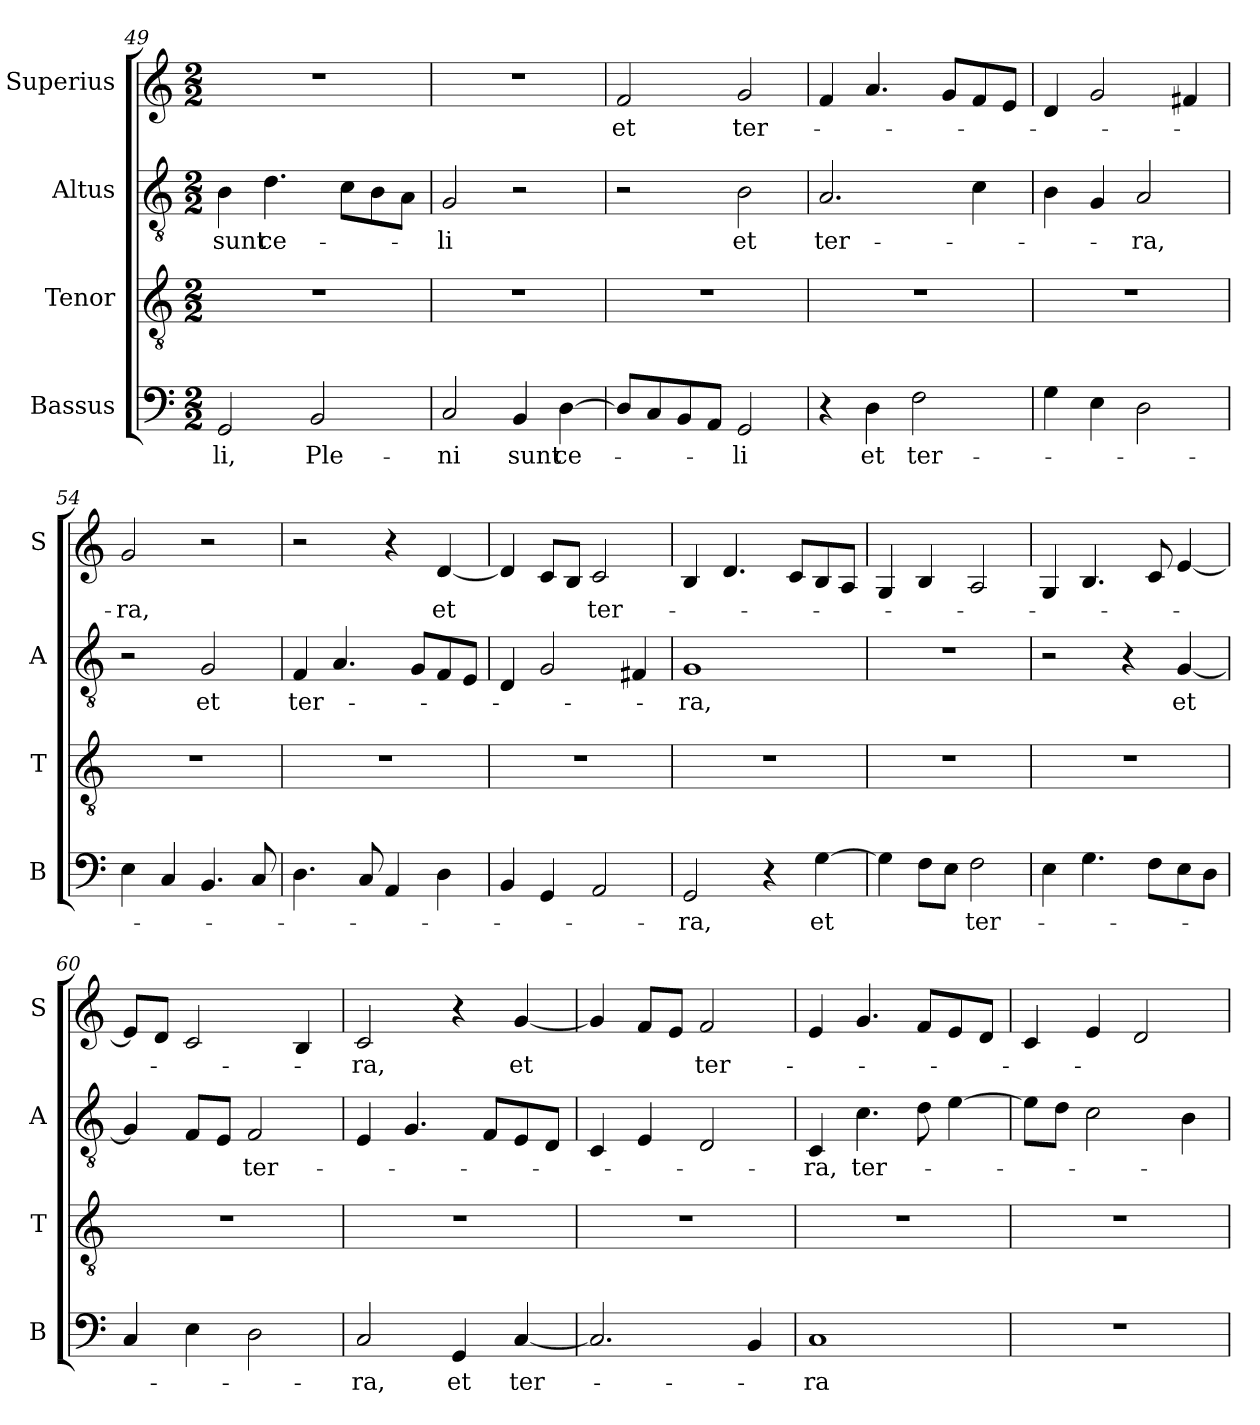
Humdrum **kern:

**kern	**text	**kern	**kern	**text	**kern	**text
*part4	*part4	*part3	*part2	*part2	*part1	*part1
*staff4	*staff4	*staff3	*staff2	*staff2	*staff1	*staff1
*I"Bassus	*	*I"Tenor	*I"Altus	*	*I"Superius	*
*I'B	*	*I'T	*I'A	*	*I'S	*
*clefF4	*	*clefGv2	*clefGv2	*	*clefG2	*
*k[]	*	*k[]	*k[]	*	*k[]	*
*M2/2	*	*M2/2	*M2/2	*	*M2/2	*
=49	=49	=49	=49	=49	=49	=49
!	!LO:LY:i	!	!	!LO:LY:i	!	!
2GG	-li,	1r	4B	sunt	1r	.
!	!	!	!	!LO:LY:i	!	!
.	.	.	4.d	ce-	.	.
!	!LO:LY:i	!	!	!	!	!
2BB	Ple-	.	.	.	.	.
.	.	.	8cL	.	.	.
.	.	.	8B	.	.	.
.	.	.	8AJ	.	.	.
=50	=50	=50	=50	=50	=50	=50
!	!LO:LY:i	!	!	!LO:LY:i	!	!
2C	-ni	1r	2G	-li	1r	.
!	!LO:LY:i	!	!	!	!	!
4BB	sunt	.	2r	.	.	.
!	!LO:LY:i	!	!	!	!	!
[4D	ce-	.	.	.	.	.
=51	=51	=51	=51	=51	=51	=51
8DL]	.	1r	2r	.	2f	et
8C	.	.	.	.	.	.
8BB	.	.	.	.	.	.
8AAJ	.	.	.	.	.	.
!	!LO:LY:i	!	!	!LO:LY:i	!	!
2GG	-li	.	2B	et	2g	ter-
=52	=52	=52	=52	=52	=52	=52
!	!	!	!	!LO:LY:i	!	!
4r	.	1r	2.A	ter-	4f	.
!	!LO:LY:i	!	!	!	!	!
4D	et	.	.	.	4.a	.
!	!LO:LY:i	!	!	!	!	!
2F	ter-	.	.	.	.	.
.	.	.	.	.	8gL	.
.	.	.	4c	.	8f	.
.	.	.	.	.	8eJ	.
=53	=53	=53	=53	=53	=53	=53
4G	.	1r	4B	.	4d	.
4E	.	.	4G	.	2g	.
!	!	!	!	!LO:LY:i	!	!
2D	.	.	2A	-ra,	.	.
.	.	.	.	.	4f#X	.
=54	=54	=54	=54	=54	=54	=54
4E	.	1r	2r	.	2g	-ra,
4C	.	.	.	.	.	.
!	!	!	!	!LO:LY:i	!	!
4.BB	.	.	2G	et	2r	.
8C	.	.	.	.	.	.
=55	=55	=55	=55	=55	=55	=55
!	!	!	!	!LO:LY:i	!	!
4.D	.	1r	4F	ter-	2r	.
.	.	.	4.A	.	.	.
8C	.	.	.	.	.	.
4AA	.	.	.	.	4r	.
.	.	.	8GL	.	.	.
!	!	!	!	!	!	!LO:LY:i
4D	.	.	8F	.	[4d	et
.	.	.	8EJ	.	.	.
=56	=56	=56	=56	=56	=56	=56
4BB	.	1r	4D	.	4d]	.
4GG	.	.	2G	.	8cL	.
.	.	.	.	.	8BJ	.
!	!	!	!	!	!	!LO:LY:i
2AA	.	.	.	.	2c	ter-
.	.	.	4F#X	.	.	.
=57	=57	=57	=57	=57	=57	=57
!	!LO:LY:i	!	!	!LO:LY:i	!	!
2GG	-ra,	1r	1G	-ra,	4B	.
.	.	.	.	.	4.d	.
4r	.	.	.	.	.	.
.	.	.	.	.	8cL	.
!	!LO:LY:i	!	!	!	!	!
[4G	et	.	.	.	8B	.
.	.	.	.	.	8AJ	.
=58	=58	=58	=58	=58	=58	=58
4G]	.	1r	1r	.	4G	.
8FL	.	.	.	.	4B	.
8EJ	.	.	.	.	.	.
!	!LO:LY:i	!	!	!	!	!
2F	ter-	.	.	.	2A	.
=59	=59	=59	=59	=59	=59	=59
4E	.	1r	2r	.	4G	.
4.G	.	.	.	.	4.B	.
.	.	.	4r	.	.	.
8FL	.	.	.	.	8c	.
!	!	!	!	!LO:LY:i	!	!
8E	.	.	[4G	et	[4e	.
8DJ	.	.	.	.	.	.
=60	=60	=60	=60	=60	=60	=60
4C	.	1r	4G]	.	8eL]	.
.	.	.	.	.	8dJ	.
4E	.	.	8FL	.	2c	.
.	.	.	8EJ	.	.	.
!	!	!	!	!LO:LY:i	!	!
2D	.	.	2F	ter-	.	.
.	.	.	.	.	4B	.
=61	=61	=61	=61	=61	=61	=61
!	!LO:LY:i	!	!	!	!	!LO:LY:i
2C	-ra,	1r	4E	.	2c	-ra,
.	.	.	4.G	.	.	.
!	!LO:LY:i	!	!	!	!	!
4GG	et	.	.	.	4r	.
.	.	.	8FL	.	.	.
!	!LO:LY:i	!	!	!	!	!LO:LY:i
[4C	ter-	.	8E	.	[4g	et
.	.	.	8DJ	.	.	.
=62	=62	=62	=62	=62	=62	=62
2.C]	.	1r	4C	.	4g]	.
.	.	.	4E	.	8fL	.
.	.	.	.	.	8eJ	.
!	!	!	!	!	!	!LO:LY:i
.	.	.	2D	.	2f	ter-
4BB	.	.	.	.	.	.
=63	=63	=63	=63	=63	=63	=63
!	!LO:LY:i	!	!	!LO:LY:i	!	!
1C	-ra	1r	4C	-ra,	4e	.
!	!	!	!	!LO:LY:i	!	!
.	.	.	4.c	ter-	4.g	.
.	.	.	8d	.	8fL	.
.	.	.	[4e	.	8e	.
.	.	.	.	.	8dJ	.
=64	=64	=64	=64	=64	=64	=64
1r	.	1r	8eL]	.	4c	.
.	.	.	8dJ	.	.	.
.	.	.	2c	.	4e	.
.	.	.	.	.	2d	.
.	.	.	4B	.	.	.
=	=	=	=	=	=	=
*-	*-	*-	*-	*-	*-	*-
